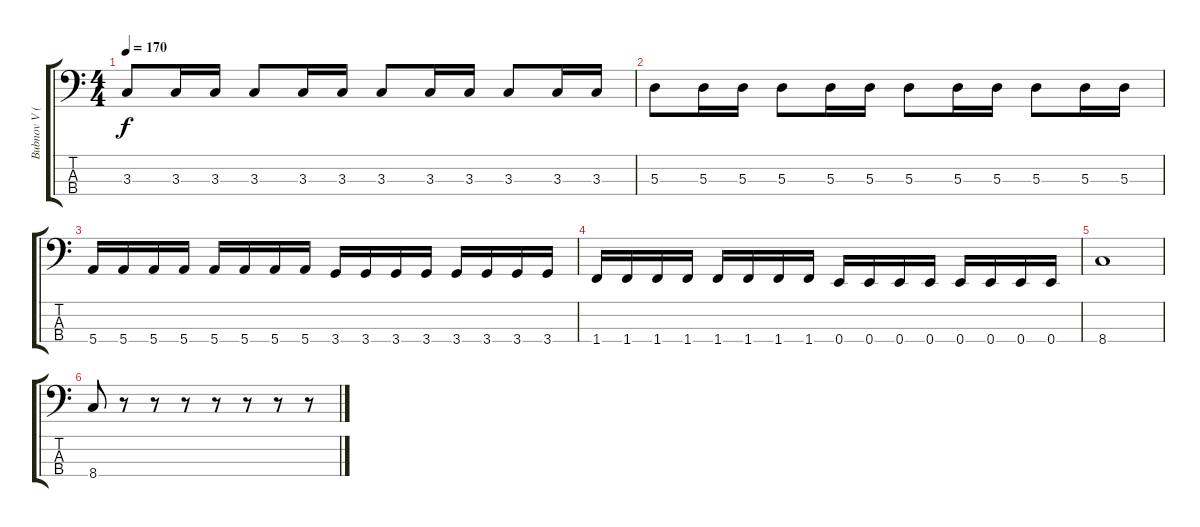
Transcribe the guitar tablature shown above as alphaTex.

\track ("Bubnov V (BASS)" "Bubnov V (") {instrument electricbasspick}
\staff {score tabs}
\tuning (G2 D2 A1 E1) {hide}
\ts (4 4)
\tempo 170
\clef f4
\ks c
3.3.8{dy f} 3.3.16 3.3.16 3.3.8 3.3.16 3.3.16 3.3.8 3.3.16 3.3.16 3.3.8 3.3.16 3.3.16 |
5.3.8 5.3.16 5.3.16 5.3.8 5.3.16 5.3.16 5.3.8 5.3.16 5.3.16 5.3.8 5.3.16 5.3.16 |
5.4.16 5.4.16 5.4.16 5.4.16 5.4.16 5.4.16 5.4.16 5.4.16 3.4.16 3.4.16 3.4.16 3.4.16 3.4.16 3.4.16 3.4.16 3.4.16 |
1.4.16 1.4.16 1.4.16 1.4.16 1.4.16 1.4.16 1.4.16 1.4.16 0.4.16 0.4.16 0.4.16 0.4.16 0.4.16 0.4.16 0.4.16 0.4.16 |
8.4.1 |
8.4.8 r.8 r.8 r.8 r.8 r.8 r.8 r.8
